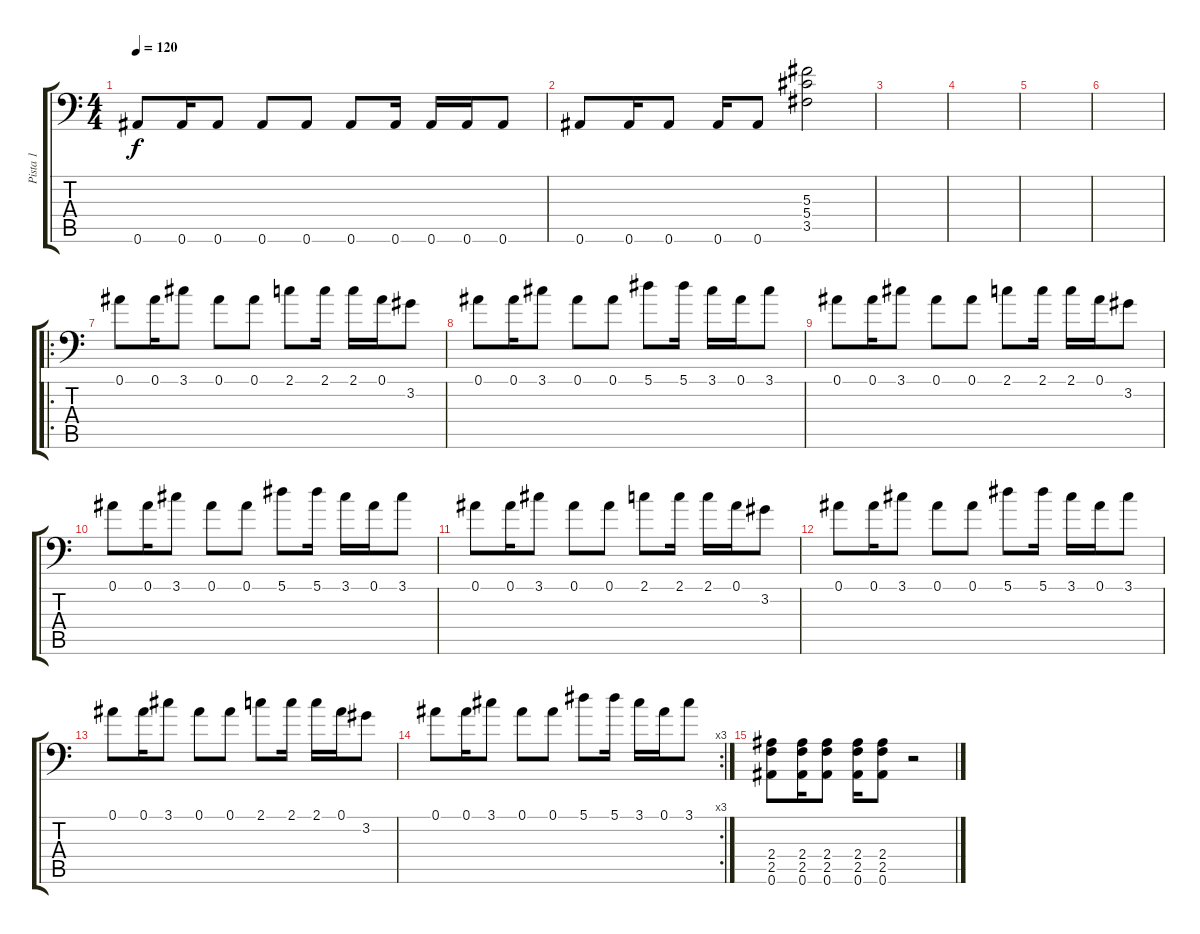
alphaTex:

\track ("Pista 1" "Pista 1") {instrument distortionguitar}
\staff {score tabs}
\tuning (Bb3 F3 Db3 Ab2 Eb2 Bb1) {hide}
\ts (4 4)
\tempo 120
\clef f4
\ks c
0.6.8{dy f} 0.6.16 0.6.8 0.6.8 0.6.8 0.6.8 0.6.16 0.6.16 0.6.16 0.6.8 |
0.6.8 0.6.16 0.6.8 0.6.16 0.6.8 (5.3 5.4 3.5).2 |
|
|
|
|
\ro
0.1.8 0.1.16 3.1.8 0.1.8 0.1.8 2.1.8 2.1.16 2.1.16 0.1.16 3.2.8 |
0.1.8 0.1.16 3.1.8 0.1.8 0.1.8 5.1.8 5.1.16 3.1.16 0.1.16 3.1.8 |
0.1.8 0.1.16 3.1.8 0.1.8 0.1.8 2.1.8 2.1.16 2.1.16 0.1.16 3.2.8 |
0.1.8 0.1.16 3.1.8 0.1.8 0.1.8 5.1.8 5.1.16 3.1.16 0.1.16 3.1.8 |
0.1.8 0.1.16 3.1.8 0.1.8 0.1.8 2.1.8 2.1.16 2.1.16 0.1.16 3.2.8 |
0.1.8 0.1.16 3.1.8 0.1.8 0.1.8 5.1.8 5.1.16 3.1.16 0.1.16 3.1.8 |
0.1.8 0.1.16 3.1.8 0.1.8 0.1.8 2.1.8 2.1.16 2.1.16 0.1.16 3.2.8 |
\rc 3
0.1.8 0.1.16 3.1.8 0.1.8 0.1.8 5.1.8 5.1.16 3.1.16 0.1.16 3.1.8 |
(2.4 2.5 0.6).8 (2.4 2.5 0.6).16 (2.4 2.5 0.6).8 (2.4 2.5 0.6).16 (2.4 2.5 0.6).8 r.2
